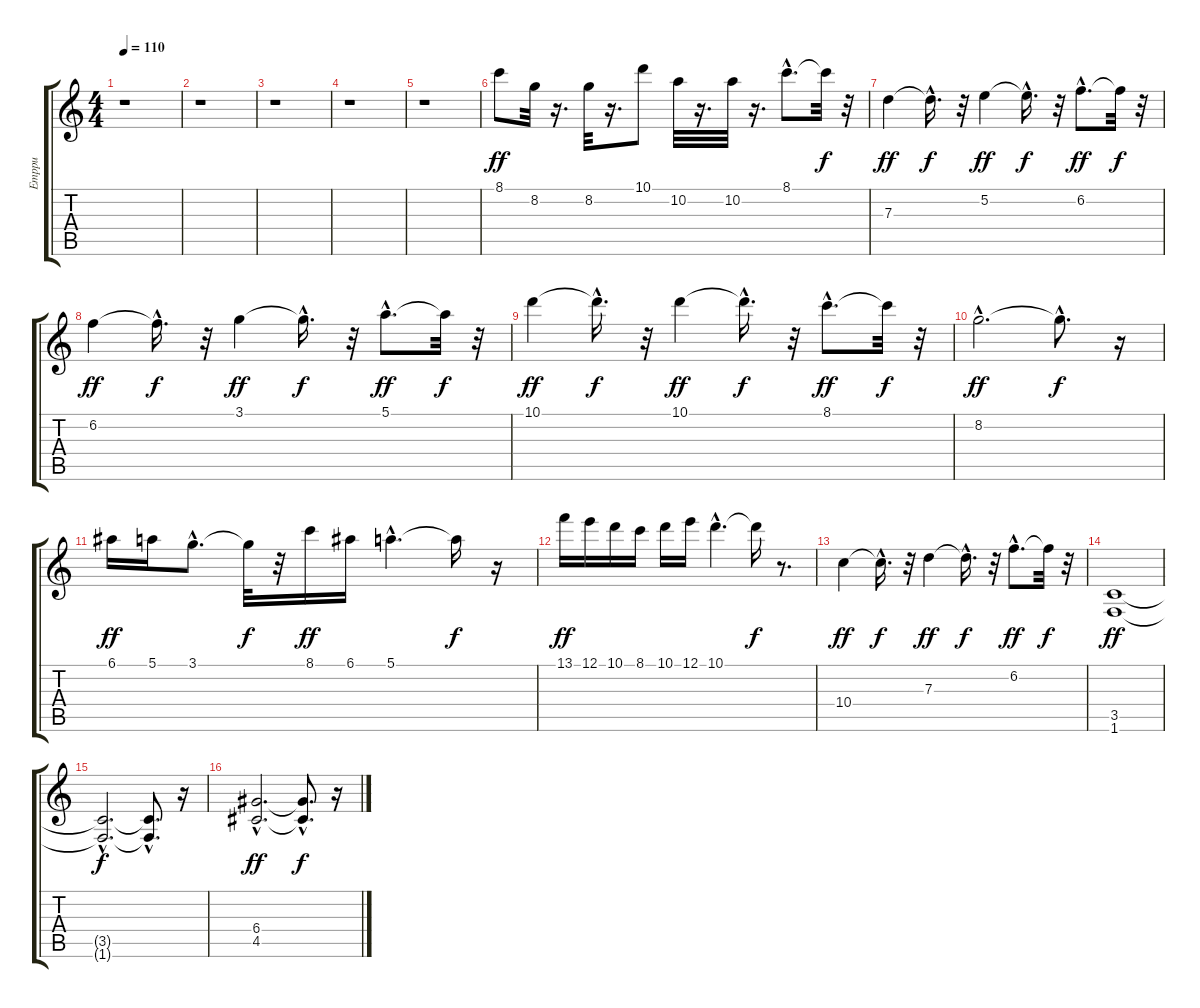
\track ("Emppu" "Emppu") {instrument distortionguitar}
\staff {score tabs}
\tuning (E4 B3 G3 D3 A2 E2) {hide}
\ts (4 4)
\tempo 110
\clef g2
\ks c
r.1{dy f} |
r.1 |
r.1 |
r.1 |
r.1 |
8.1.8{dy ff} 8.2.32 r.16{d} 8.2.32 r.16{d} 10.1.8 10.2.32 r.16{d} 10.2.32 r.16{d} 8.1{hac}.8{d} 8.1{t}.32{dy f} r.32 |
7.3.4{dy ff} 7.3{hac t}.16{d dy f} r.32 5.2.4{dy ff} 5.2{hac t}.16{d dy f} r.32 6.2{hac}.8{d dy ff} 6.2{t}.32{dy f} r.32 |
6.2.4{dy ff} 6.2{hac t}.16{d dy f} r.32 3.1.4{dy ff} 3.1{hac t}.16{d dy f} r.32 5.1{hac}.8{d dy ff} 5.1{t}.32{dy f} r.32 |
10.1.4{dy ff} 10.1{hac t}.16{d dy f} r.32 10.1.4{dy ff} 10.1{hac t}.16{d dy f} r.32 8.1{hac}.8{d dy ff} 8.1{t}.32{dy f} r.32 |
8.2{hac}.2{d dy ff} 8.2{hac t}.8{d dy f} r.16 |
6.1.16{dy ff} 5.1.16 3.1{hac}.8{d} 3.1{t}.32{dy f} r.32 8.1.16{dy ff} 6.1.16 5.1{hac}.4{d} 5.1{t}.16{dy f} r.16 |
13.1.16{dy ff} 12.1.16 10.1.16 8.1.16 10.1.16 12.1.16 10.1{hac}.4{d} 10.1{t}.16{dy f} r.8{d} |
10.4.4{dy ff} 10.4{hac t}.16{d dy f} r.32 7.3.4{dy ff} 7.3{hac t}.16{d dy f} r.32 6.2{hac}.8{d dy ff} 6.2{t}.32{dy f} r.32 |
(3.5 1.6).1{dy ff} |
(3.5{hac t} 1.6{hac t}).2{d dy f} (3.5{hac t} 1.6{hac t}).8{d} r.16 |
(6.4{hac} 4.5{hac}).2{d dy ff} (6.4{hac t} 4.5{hac t}).8{d dy f} r.16
